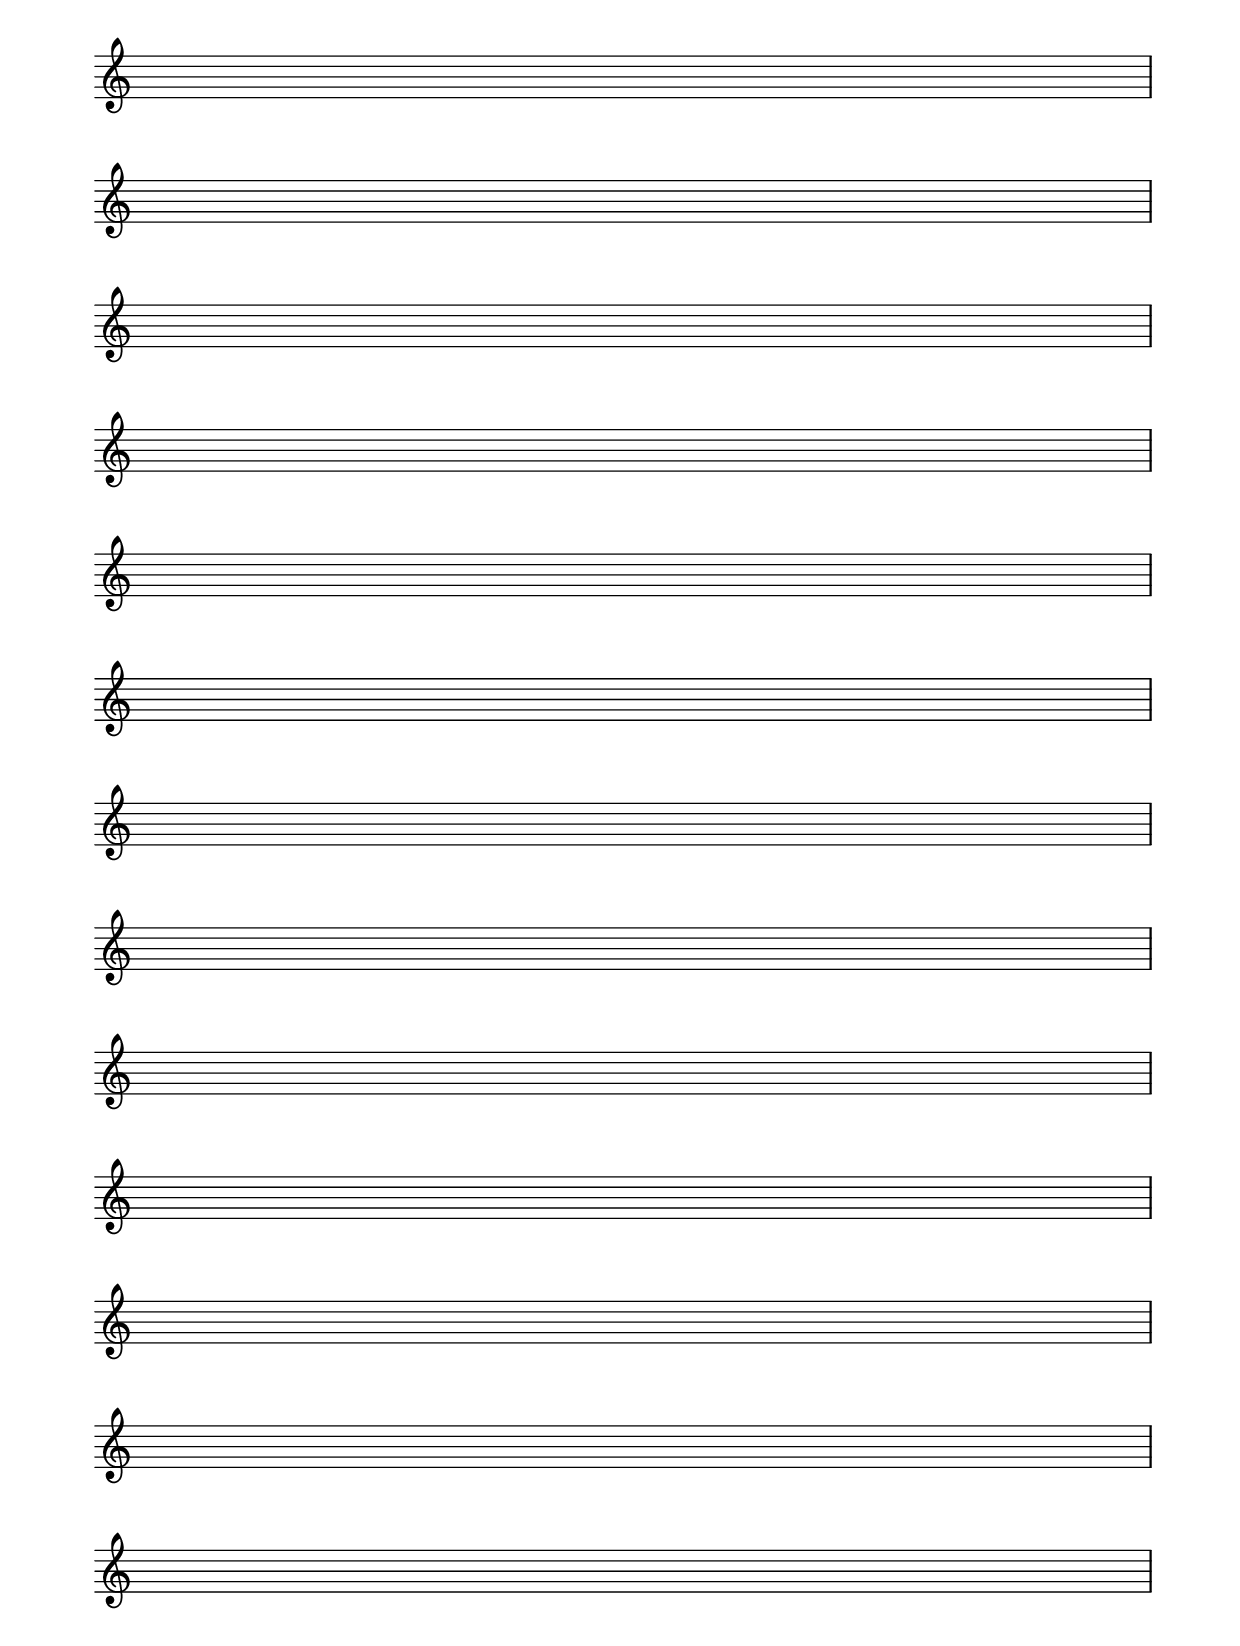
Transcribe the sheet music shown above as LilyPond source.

\version "2.16.1"

% Stuff common to all scores. I learned some of these settings from
% janek-warchol/eja-mater-demonstration.

\include "english.ly"

\paper {
  top-margin = 8 \mm
  left-margin = 16 \mm
  right-margin = 15 \mm
  last-bottom-spacing #'basic-distance = 10
}

\layout {
  indent = 0

  \compressFullBarRests
  \override MultiMeasureRest #'expand-limit = #2

  \context {
    \Lyrics
    \override LyricText #'font-size = #0.5
    \override VerticalAxisGroup #'nonstaff-unrelatedstaff-spacing #'padding = #0.5
    \override VerticalAxisGroup #'nonstaff-relatedstaff-spacing #'padding = #0.35
  }
}


\layout {
  pagenumber = no

  \context {
    \Staff
    \override TimeSignature #'transparent = ##t
  }
  
  \context {
    \Score
    \override BarNumber #'transparent = ##t
  }
}

\header {
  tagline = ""
}

\score {
  \repeat unfold 13
  { s1\break }
}
